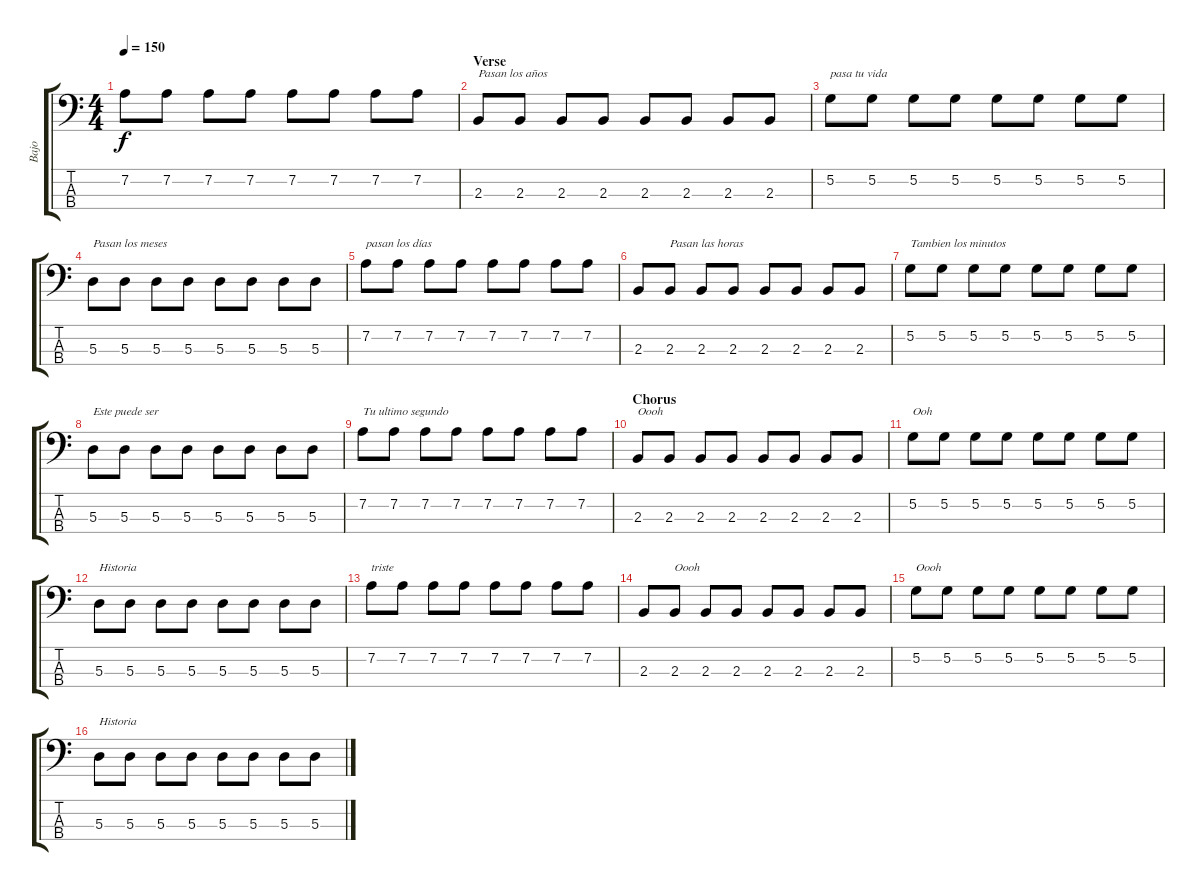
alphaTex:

\track ("Bajo" "Bajo") {instrument electricbasspick}
\staff {score tabs}
\tuning (G2 D2 A1 E1) {hide}
\ts (4 4)
\tempo 150
\clef f4
\ks c
7.2.8{dy f} 7.2.8 7.2.8 7.2.8 7.2.8 7.2.8 7.2.8 7.2.8 |
\section ("" "Verse")
2.3.8{txt "Pasan los años"} 2.3.8 2.3.8 2.3.8 2.3.8 2.3.8 2.3.8 2.3.8 |
5.2.8{txt "pasa tu vida"} 5.2.8 5.2.8 5.2.8 5.2.8 5.2.8 5.2.8 5.2.8 |
5.3.8{txt "Pasan los meses"} 5.3.8 5.3.8 5.3.8 5.3.8 5.3.8 5.3.8 5.3.8 |
7.2.8{txt "pasan los días"} 7.2.8 7.2.8 7.2.8 7.2.8 7.2.8 7.2.8 7.2.8 |
2.3.8 2.3.8{txt "Pasan las horas"} 2.3.8 2.3.8 2.3.8 2.3.8 2.3.8 2.3.8 |
5.2.8{txt "Tambien los minutos"} 5.2.8 5.2.8 5.2.8 5.2.8 5.2.8 5.2.8 5.2.8 |
5.3.8{txt "Este puede ser "} 5.3.8 5.3.8 5.3.8 5.3.8 5.3.8 5.3.8 5.3.8 |
7.2.8{txt "Tu ultimo segundo"} 7.2.8 7.2.8 7.2.8 7.2.8 7.2.8 7.2.8 7.2.8 |
\section ("" "Chorus")
2.3.8{txt "Oooh"} 2.3.8 2.3.8 2.3.8 2.3.8 2.3.8 2.3.8 2.3.8 |
5.2.8{txt "Ooh"} 5.2.8 5.2.8 5.2.8 5.2.8 5.2.8 5.2.8 5.2.8 |
5.3.8{txt "Historia"} 5.3.8 5.3.8 5.3.8 5.3.8 5.3.8 5.3.8 5.3.8 |
7.2.8{txt "triste"} 7.2.8 7.2.8 7.2.8 7.2.8 7.2.8 7.2.8 7.2.8 |
2.3.8 2.3.8{txt "Oooh"} 2.3.8 2.3.8 2.3.8 2.3.8 2.3.8 2.3.8 |
5.2.8{txt "Oooh"} 5.2.8 5.2.8 5.2.8 5.2.8 5.2.8 5.2.8 5.2.8 |
5.3.8{txt "Historia "} 5.3.8 5.3.8 5.3.8 5.3.8 5.3.8 5.3.8 5.3.8
